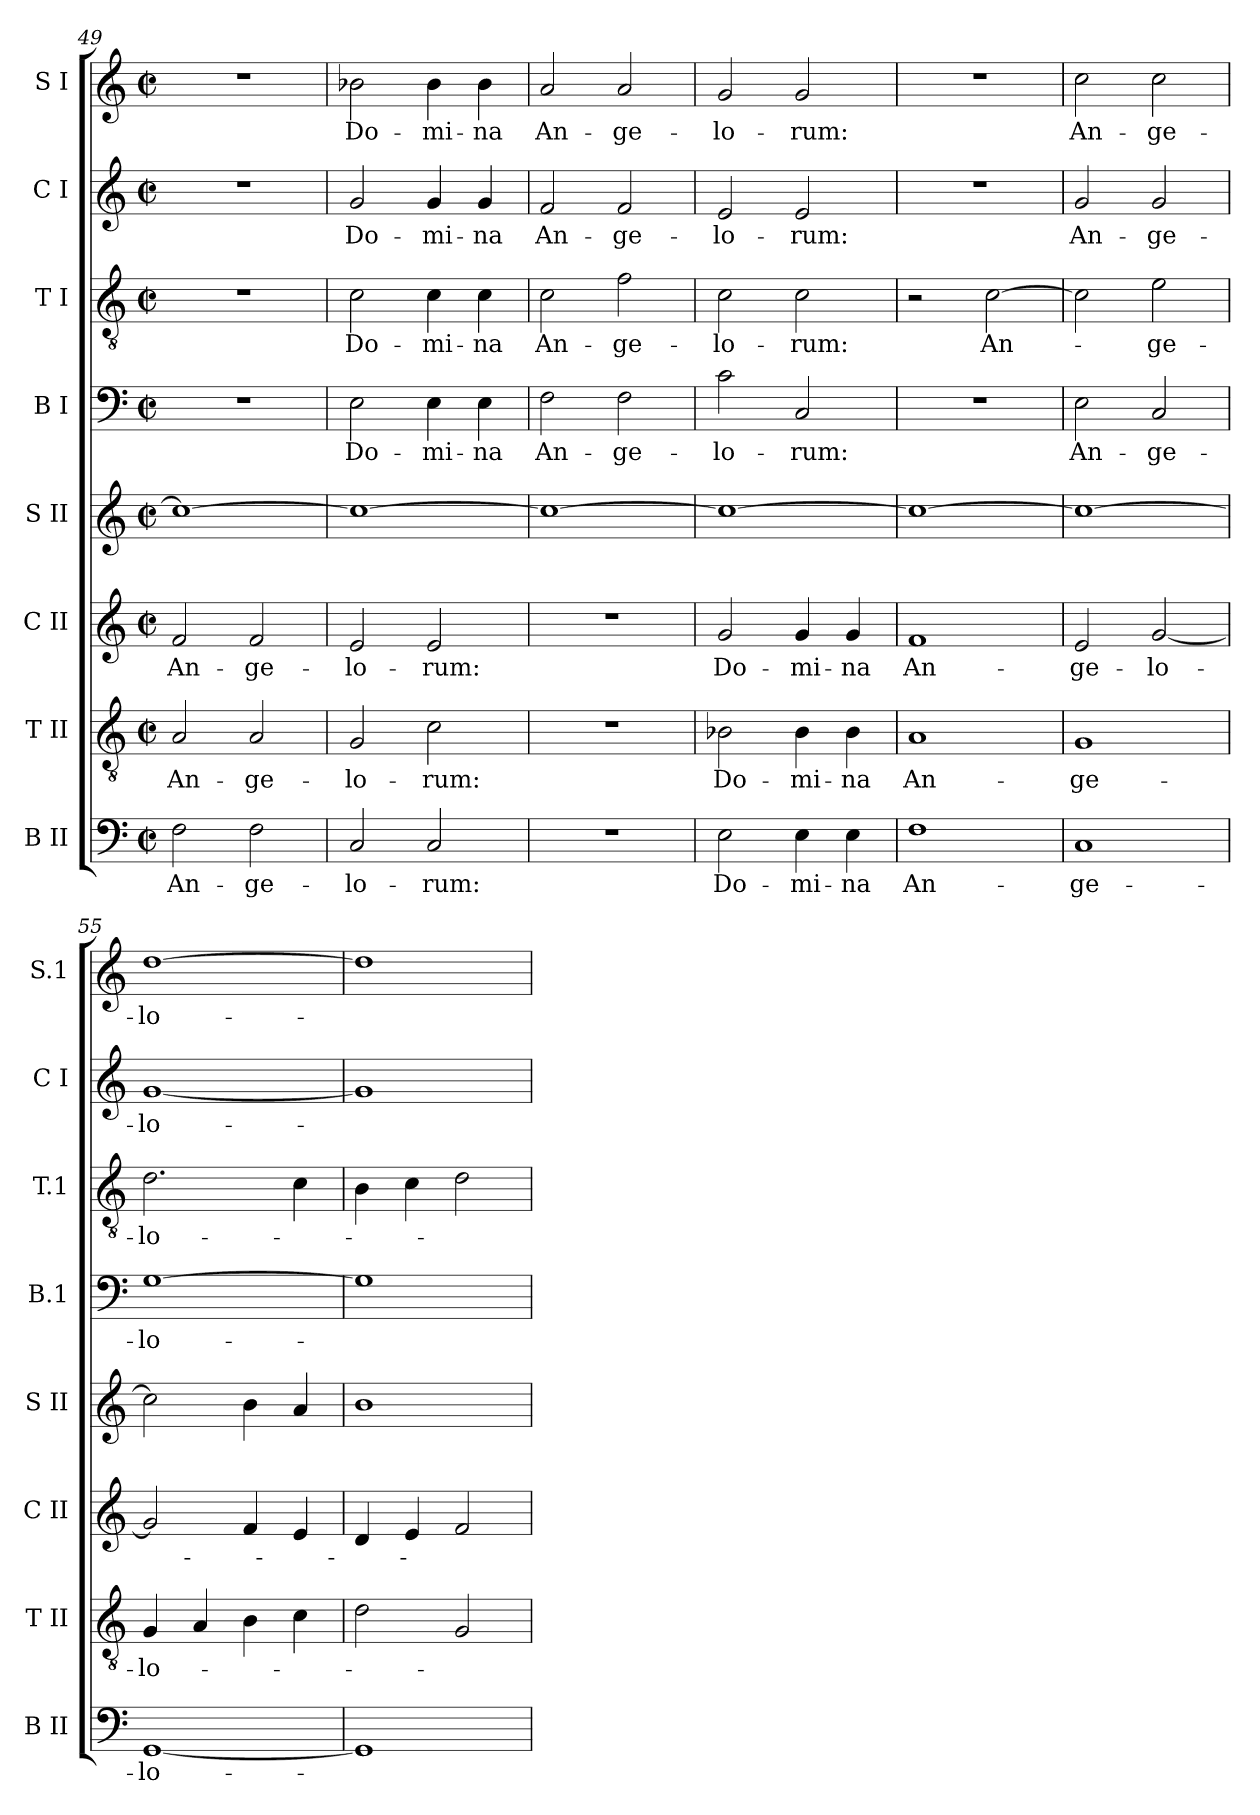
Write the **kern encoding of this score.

**kern	**text	**kern	**text	**kern	**text	**kern	**kern	**text	**kern	**text	**kern	**text	**kern	**text
*part8	*part8	*part7	*part7	*part6	*part6	*part5	*part4	*part4	*part3	*part3	*part2	*part2	*part1	*part1
*staff8	*staff8	*staff7	*staff7	*staff6	*staff6	*staff5	*staff4	*staff4	*staff3	*staff3	*staff2	*staff2	*staff1	*staff1
*I"B II	*	*I"T II	*	*I"C II	*	*I"S II	*I"B I	*	*I"T I	*	*I"C I	*	*I"S I	*
*I'B II	*	*I'T II	*	*I'C II	*	*I'S II	*I'B.1	*	*I'T.1	*	*I'C I	*	*I'S.1	*
*clefF4	*	*clefGv2	*	*clefG2	*	*clefG2	*clefF4	*	*clefGv2	*	*clefG2	*	*clefG2	*
*k[]	*	*k[]	*	*k[]	*	*k[]	*k[]	*	*k[]	*	*k[]	*	*k[]	*
*C:	*	*C:	*	*C:	*	*C:	*C:	*	*C:	*	*C:	*	*C:	*
*M2/2	*	*M2/2	*	*M2/2	*	*M2/2	*M2/2	*	*M2/2	*	*M2/2	*	*M2/2	*
*met(c|)	*	*met(c|)	*	*met(c|)	*	*met(c|)	*met(c|)	*	*met(c|)	*	*met(c|)	*	*met(c|)	*
=49	=49	=49	=49	=49	=49	=49	=49	=49	=49	=49	=49	=49	=49	=49
!	!LO:LY:b	!	!LO:LY:b	!	!LO:LY:b	!	!	!	!	!	!	!	!	!
2F\	An-	2A/	An-	2f/	An-	1cc_	1r	.	1r	.	1r	.	1r	.
!	!LO:LY:b	!	!LO:LY:b	!	!LO:LY:b	!	!	!	!	!	!	!	!	!
2F\	-ge-	2A/	-ge-	2f/	-ge-	.	.	.	.	.	.	.	.	.
!!LO:LB:g=z
=50	=50	=50	=50	=50	=50	=50	=50	=50	=50	=50	=50	=50	=50	=50
!	!LO:LY:b	!	!LO:LY:b	!	!LO:LY:b	!	!	!LO:LY:b	!	!LO:LY:b	!	!LO:LY:b	!	!LO:LY:b
2C/	-lo-	2G/	-lo-	2e/	-lo-	1cc_	2E\	Do-	2c\	Do-	2g/	Do-	2b-X\	Do-
!	!LO:LY:b	!	!LO:LY:b	!	!LO:LY:b	!	!	!LO:LY:b	!	!LO:LY:b	!	!LO:LY:b	!	!LO:LY:b
2C/	-rum:	2c\	-rum:	2e/	-rum:	.	4E\	-mi-	4c\	-mi-	4g/	-mi-	4b-\	-mi-
!	!	!	!	!	!	!	!	!LO:LY:b	!	!LO:LY:b	!	!LO:LY:b	!	!LO:LY:b
.	.	.	.	.	.	.	4E\	-na	4c\	-na	4g/	-na	4b-\	-na
=51	=51	=51	=51	=51	=51	=51	=51	=51	=51	=51	=51	=51	=51	=51
!	!	!	!	!	!	!	!	!LO:LY:b	!	!LO:LY:b	!	!LO:LY:b	!	!LO:LY:b
1r	.	1r	.	1r	.	1cc_	2F\	An-	2c\	An-	2f/	An-	2a/	An-
!	!	!	!	!	!	!	!	!LO:LY:b	!	!LO:LY:b	!	!LO:LY:b	!	!LO:LY:b
.	.	.	.	.	.	.	2F\	-ge-	2f\	-ge-	2f/	-ge-	2a/	-ge-
=52	=52	=52	=52	=52	=52	=52	=52	=52	=52	=52	=52	=52	=52	=52
!	!LO:LY:b	!	!LO:LY:b	!	!LO:LY:b	!	!	!LO:LY:b	!	!LO:LY:b	!	!LO:LY:b	!	!LO:LY:b
2E\	Do-	2B-X\	Do-	2g/	Do-	1cc_	2c\	-lo-	2c\	-lo-	2e/	-lo-	2g/	-lo-
!	!LO:LY:b	!	!LO:LY:b	!	!LO:LY:b	!	!	!LO:LY:b	!	!LO:LY:b	!	!LO:LY:b	!	!LO:LY:b
4E\	-mi-	4B-\	-mi-	4g/	-mi-	.	2C/	-rum:	2c\	-rum:	2e/	-rum:	2g/	-rum:
!	!LO:LY:b	!	!LO:LY:b	!	!LO:LY:b	!	!	!	!	!	!	!	!	!
4E\	-na	4B-\	-na	4g/	-na	.	.	.	.	.	.	.	.	.
=53	=53	=53	=53	=53	=53	=53	=53	=53	=53	=53	=53	=53	=53	=53
!	!LO:LY:b	!	!LO:LY:b	!	!LO:LY:b	!	!	!	!	!	!	!	!	!
1F	An-	1A	An-	1f	An-	1cc_	1r	.	2r	.	1r	.	1r	.
!	!	!	!	!	!	!	!	!	!	!LO:LY:b	!	!	!	!
.	.	.	.	.	.	.	.	.	[2c\	An-	.	.	.	.
=54	=54	=54	=54	=54	=54	=54	=54	=54	=54	=54	=54	=54	=54	=54
!	!LO:LY:b	!	!LO:LY:b	!	!LO:LY:b	!	!	!LO:LY:b	!	!	!	!LO:LY:b	!	!LO:LY:b
1C	-ge-	1G	-ge-	2e/	-ge-	1cc_	2E\	An-	2c\]	.	2g/	An-	2cc\	An-
!	!	!	!	!	!LO:LY:b	!	!	!LO:LY:b	!	!LO:LY:b	!	!LO:LY:b	!	!LO:LY:b
.	.	.	.	[2g/	-lo-	.	2C/	-ge-	2e\	-ge-	2g/	-ge-	2cc\	-ge-
=55	=55	=55	=55	=55	=55	=55	=55	=55	=55	=55	=55	=55	=55	=55
!	!LO:LY:b	!	!LO:LY:b	!	!	!	!	!LO:LY:b	!	!LO:LY:b	!	!LO:LY:b	!	!LO:LY:b
[1GG	-lo-	4G/	-lo-	2g/]	.	2cc\]	[1G	-lo-	2.d\	-lo-	[1g	-lo-	[1dd	-lo-
.	.	4A/	.	.	.	.	.	.	.	.	.	.	.	.
.	.	4B\	.	4f/	.	4b\	.	.	.	.	.	.	.	.
.	.	4c\	.	4e/	.	4a/	.	.	4c\	.	.	.	.	.
=56	=56	=56	=56	=56	=56	=56	=56	=56	=56	=56	=56	=56	=56	=56
1GG]	.	2d\	.	4d/	.	1b	1G]	.	4B\	.	1g]	.	1dd]	.
.	.	.	.	4e/	.	.	.	.	4c\	.	.	.	.	.
.	.	2G/	.	2f/	.	.	.	.	2d\	.	.	.	.	.
=	=	=	=	=	=	=	=	=	=	=	=	=	=	=
*-	*-	*-	*-	*-	*-	*-	*-	*-	*-	*-	*-	*-	*-	*-
